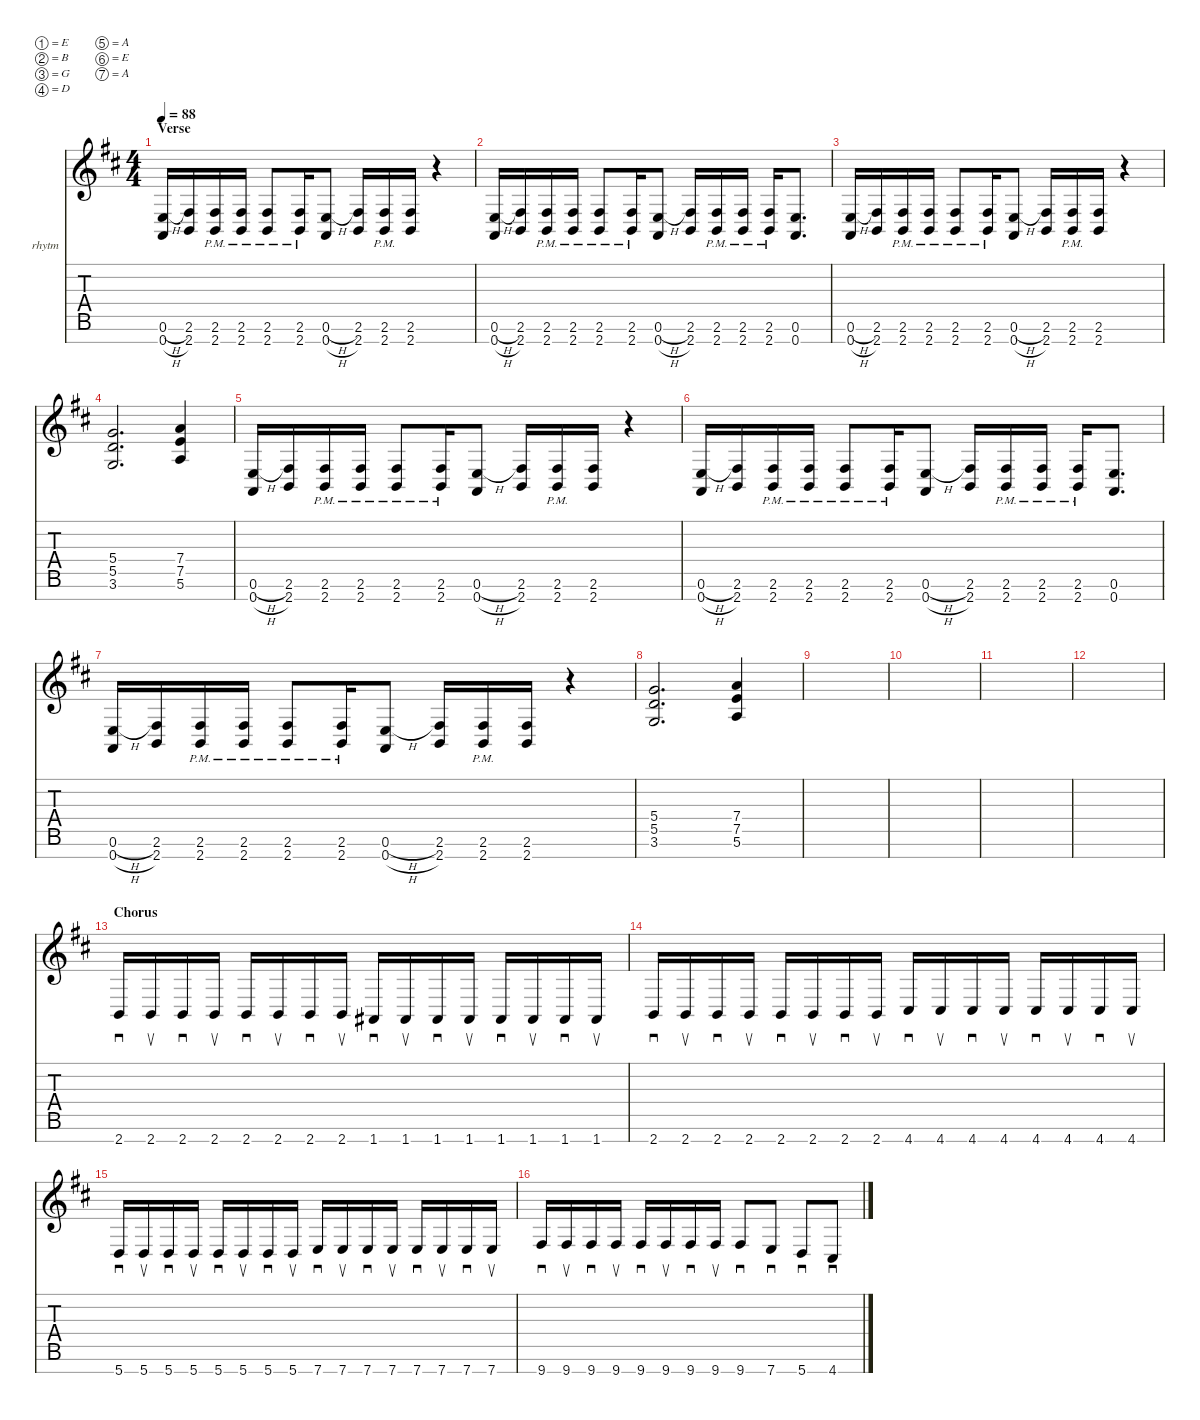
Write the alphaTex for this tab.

\defaultSystemsLayout 4
\hideDynamics
\bracketExtendMode nobrackets
\firstSystemTrackNameOrientation horizontal
\otherSystemsTrackNameOrientation horizontal
\track ("Rhytm Guitar" "rhytm") {defaultSystemsLayout 2 instrument distortionguitar}
\staff {score tabs}
\tuning (E4 B3 G3 D3 A2 E2 A1)
\ts (4 4)
\section ("" "Verse")
\tempo 88
\clef g2
\scale
1.05412
\ks bminor
(0.7{h acc forcenatural} 0.6{h acc forcenatural}).16{dy mf beam Up} (2.7{acc forcenatural} 2.6{acc #}).16{beam Up} (2.7{pm acc forcenatural} 2.6{pm acc #}).16{beam Up} (2.7{pm acc forcenatural} 2.6{pm acc #}).16{beam Up} (2.7{pm acc forcenatural} 2.6{pm acc #}).8{beam Up} (2.7{pm acc forcenatural} 2.6{pm acc #}).16{beam Up} (0.7{h acc forcenatural} 0.6{h acc forcenatural}).8{beam Up} (2.7{acc forcenatural} 2.6{acc #}).16{beam Up} (2.7{pm acc forcenatural} 2.6{pm acc #}).16{beam Up} (2.7{acc forcenatural} 2.6{acc #}).16{beam Up} r.4{beam Up} |
\scale
0.945884 (0.7{h acc forcenatural} 0.6{h acc forcenatural}).16{beam Up} (2.7{acc forcenatural} 2.6{acc #}).16{beam Up} (2.7{pm acc forcenatural} 2.6{pm acc #}).16{beam Up} (2.7{pm acc forcenatural} 2.6{pm acc #}).16{beam Up} (2.7{pm acc forcenatural} 2.6{pm acc #}).8{beam Up} (2.7{pm acc forcenatural} 2.6{pm acc #}).16{beam Up} (0.7{h acc forcenatural} 0.6{h acc forcenatural}).8{beam Up} (2.7{acc forcenatural} 2.6{acc #}).16{beam Up} (2.7{pm acc forcenatural} 2.6{pm acc #}).16{beam Up} (2.7{pm acc forcenatural} 2.6{pm acc #}).16{beam Up} (2.7{pm acc forcenatural} 2.6{pm acc #}).16{beam Up} (0.7{acc forcenatural} 0.6{acc forcenatural}).8{d beam Up} |
\scale
1.05412 (0.7{h acc forcenatural} 0.6{h acc forcenatural}).16{beam Up} (2.7{acc forcenatural} 2.6{acc #}).16{beam Up} (2.7{pm acc forcenatural} 2.6{pm acc #}).16{beam Up} (2.7{pm acc forcenatural} 2.6{pm acc #}).16{beam Up} (2.7{pm acc forcenatural} 2.6{pm acc #}).8{beam Up} (2.7{pm acc forcenatural} 2.6{pm acc #}).16{beam Up} (0.7{h acc forcenatural} 0.6{h acc forcenatural}).8{beam Up} (2.7{acc forcenatural} 2.6{acc #}).16{beam Up} (2.7{pm acc forcenatural} 2.6{pm acc #}).16{beam Up} (2.7{acc forcenatural} 2.6{acc #}).16{beam Up} r.4{beam Up} |
\scale
0.945884 (3.6{acc forcenatural} 5.5{acc forcenatural} 5.4{acc forcenatural}).2{d beam Up} (5.6{acc forcenatural} 7.5{acc forcenatural} 7.4{acc forcenatural}).4{beam Up} |
\scale
1.05412 (0.7{h acc forcenatural} 0.6{h acc forcenatural}).16{beam Up} (2.7{acc forcenatural} 2.6{acc #}).16{beam Up} (2.7{pm acc forcenatural} 2.6{pm acc #}).16{beam Up} (2.7{pm acc forcenatural} 2.6{pm acc #}).16{beam Up} (2.7{pm acc forcenatural} 2.6{pm acc #}).8{beam Up} (2.7{pm acc forcenatural} 2.6{pm acc #}).16{beam Up} (0.7{h acc forcenatural} 0.6{h acc forcenatural}).8{beam Up} (2.7{acc forcenatural} 2.6{acc #}).16{beam Up} (2.7{pm acc forcenatural} 2.6{pm acc #}).16{beam Up} (2.7{acc forcenatural} 2.6{acc #}).16{beam Up} r.4{beam Up} |
\scale
0.945884 (0.7{h acc forcenatural} 0.6{h acc forcenatural}).16{beam Up} (2.7{acc forcenatural} 2.6{acc #}).16{beam Up} (2.7{pm acc forcenatural} 2.6{pm acc #}).16{beam Up} (2.7{pm acc forcenatural} 2.6{pm acc #}).16{beam Up} (2.7{pm acc forcenatural} 2.6{pm acc #}).8{beam Up} (2.7{pm acc forcenatural} 2.6{pm acc #}).16{beam Up} (0.7{h acc forcenatural} 0.6{h acc forcenatural}).8{beam Up} (2.7{acc forcenatural} 2.6{acc #}).16{beam Up} (2.7{pm acc forcenatural} 2.6{pm acc #}).16{beam Up} (2.7{pm acc forcenatural} 2.6{pm acc #}).16{beam Up} (2.7{pm acc forcenatural} 2.6{pm acc #}).16{beam Up} (0.7{acc forcenatural} 0.6{acc forcenatural}).8{d beam Up} |
\scale
1.05412 (0.7{h acc forcenatural} 0.6{h acc forcenatural}).16{beam Up} (2.7{acc forcenatural} 2.6{acc #}).16{beam Up} (2.7{pm acc forcenatural} 2.6{pm acc #}).16{beam Up} (2.7{pm acc forcenatural} 2.6{pm acc #}).16{beam Up} (2.7{pm acc forcenatural} 2.6{pm acc #}).8{beam Up} (2.7{pm acc forcenatural} 2.6{pm acc #}).16{beam Up} (0.7{h acc forcenatural} 0.6{h acc forcenatural}).8{beam Up} (2.7{acc forcenatural} 2.6{acc #}).16{beam Up} (2.7{pm acc forcenatural} 2.6{pm acc #}).16{beam Up} (2.7{acc forcenatural} 2.6{acc #}).16{beam Up} r.4{beam Up} |
\scale
0.945884 (3.6{acc forcenatural} 5.5{acc forcenatural} 5.4{acc forcenatural}).2{d beam Up} (5.6{acc forcenatural} 7.5{acc forcenatural} 7.4{acc forcenatural}).4{beam Up} |
\scale
1.05412 |
\scale
0.945884 |
\scale
1.04969 |
\scale
0.950305 |
\section ("" "Chorus")
\scale
1.05412 2.7{acc forcenatural}.16{sd beam Up} 2.7{acc forcenatural}.16{su beam Up} 2.7{acc forcenatural}.16{sd beam Up} 2.7{acc forcenatural}.16{su beam Up} 2.7{acc forcenatural}.16{sd beam Up} 2.7{acc forcenatural}.16{su beam Up} 2.7{acc forcenatural}.16{sd beam Up} 2.7{acc forcenatural}.16{su beam Up} 1.7{acc #}.16{sd beam Up} 1.7{acc #}.16{su beam Up} 1.7{acc #}.16{sd beam Up} 1.7{acc #}.16{su beam Up} 1.7{acc #}.16{sd beam Up} 1.7{acc #}.16{su beam Up} 1.7{acc #}.16{sd beam Up} 1.7{acc #}.16{su beam Up} |
\scale
0.945884 2.7{acc forcenatural}.16{sd beam Up} 2.7{acc forcenatural}.16{su beam Up} 2.7{acc forcenatural}.16{sd beam Up} 2.7{acc forcenatural}.16{su beam Up} 2.7{acc forcenatural}.16{sd beam Up} 2.7{acc forcenatural}.16{su beam Up} 2.7{acc forcenatural}.16{sd beam Up} 2.7{acc forcenatural}.16{su beam Up} 4.7{acc #}.16{sd beam Up} 4.7{acc #}.16{su beam Up} 4.7{acc #}.16{sd beam Up} 4.7{acc #}.16{su beam Up} 4.7{acc #}.16{sd beam Up} 4.7{acc #}.16{su beam Up} 4.7{acc #}.16{sd beam Up} 4.7{acc #}.16{su beam Up} |
\scale
1.05412 5.7{acc forcenatural}.16{sd beam Up} 5.7{acc forcenatural}.16{su beam Up} 5.7{acc forcenatural}.16{sd beam Up} 5.7{acc forcenatural}.16{su beam Up} 5.7{acc forcenatural}.16{sd beam Up} 5.7{acc forcenatural}.16{su beam Up} 5.7{acc forcenatural}.16{sd beam Up} 5.7{acc forcenatural}.16{su beam Up} 7.7{acc forcenatural}.16{sd beam Up} 7.7{acc forcenatural}.16{su beam Up} 7.7{acc forcenatural}.16{sd beam Up} 7.7{acc forcenatural}.16{su beam Up} 7.7{acc forcenatural}.16{sd beam Up} 7.7{acc forcenatural}.16{su beam Up} 7.7{acc forcenatural}.16{sd beam Up} 7.7{acc forcenatural}.16{su beam Up} |
\scale
0.945884 9.7{acc #}.16{sd beam Up} 9.7{acc #}.16{su beam Up} 9.7{acc #}.16{sd beam Up} 9.7{acc #}.16{su beam Up} 9.7{acc #}.16{sd beam Up} 9.7{acc #}.16{su beam Up} 9.7{acc #}.16{sd beam Up} 9.7{acc #}.16{su beam Up} 9.7{acc #}.8{sd beam Up} 7.7{acc forcenatural}.8{sd beam Up} 5.7{acc forcenatural}.8{sd beam Up} 4.7{acc #}.8{sd beam Up}
